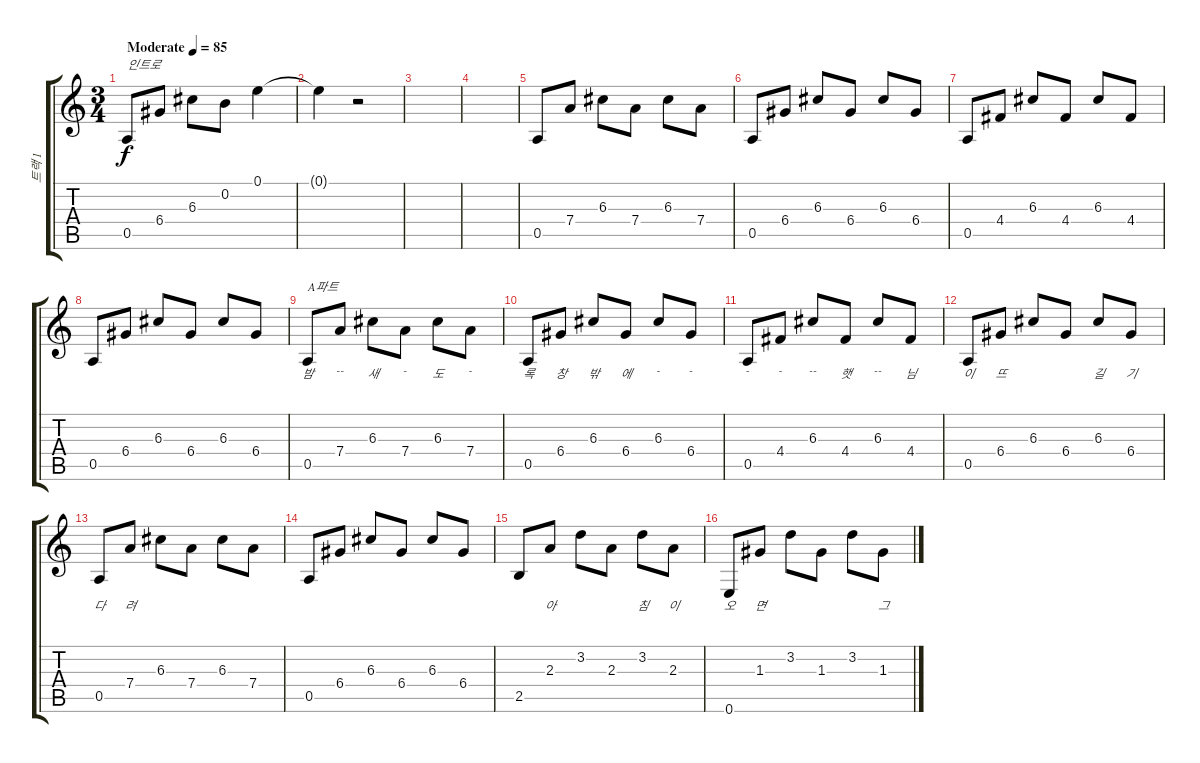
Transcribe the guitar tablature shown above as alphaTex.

\track ("트랙 1" "트랙 1") {instrument acousticguitarsteel}
\staff {score tabs}
\tuning (E4 B3 G3 D3 A2 E2) {hide}
\ts (3 4)
\tempo (85 "Moderate")
\clef g2
\ks c
0.5.8{txt "인트로" dy f instrument acousticguitarsteel} 6.4.8 6.3.8 0.2.8 0.1.4 |
0.1{t}.4 r.2 |
|
|
0.5.8 7.4.8 6.3.8 7.4.8 6.3.8 7.4.8 |
0.5.8 6.4.8 6.3.8 6.4.8 6.3.8 6.4.8 |
0.5.8 4.4.8 6.3.8 4.4.8 6.3.8 4.4.8 |
0.5.8 6.4.8 6.3.8 6.4.8 6.3.8 6.4.8 |
0.5.8{txt "A파트" lyrics (0 "밤") lyrics (1 "") lyrics (2 "") lyrics (3 "") lyrics (4 "")} 7.4.8{lyrics (0 "--") lyrics (1 "") lyrics (2 "") lyrics (3 "") lyrics (4 "")} 6.3.8{lyrics (0 "새") lyrics (1 "") lyrics (2 "") lyrics (3 "") lyrics (4 "")} 7.4.8{lyrics (0 "-") lyrics (1 "") lyrics (2 "") lyrics (3 "") lyrics (4 "")} 6.3.8{lyrics (0 "도") lyrics (1 "") lyrics (2 "") lyrics (3 "") lyrics (4 "")} 7.4.8{lyrics (0 "-") lyrics (1 "") lyrics (2 "") lyrics (3 "") lyrics (4 "")} |
0.5.8{lyrics (0 "록") lyrics (1 "") lyrics (2 "") lyrics (3 "") lyrics (4 "")} 6.4.8{lyrics (0 "창") lyrics (1 "") lyrics (2 "") lyrics (3 "") lyrics (4 "")} 6.3.8{lyrics (0 "밖") lyrics (1 "") lyrics (2 "") lyrics (3 "") lyrics (4 "")} 6.4.8{lyrics (0 "에") lyrics (1 "") lyrics (2 "") lyrics (3 "") lyrics (4 "")} 6.3.8{lyrics (0 "-") lyrics (1 "") lyrics (2 "") lyrics (3 "") lyrics (4 "")} 6.4.8{lyrics (0 "-") lyrics (1 "") lyrics (2 "") lyrics (3 "") lyrics (4 "")} |
0.5.8{lyrics (0 "-") lyrics (1 "") lyrics (2 "") lyrics (3 "") lyrics (4 "")} 4.4.8{lyrics (0 "-") lyrics (1 "") lyrics (2 "") lyrics (3 "") lyrics (4 "")} 6.3.8{lyrics (0 "--") lyrics (1 "") lyrics (2 "") lyrics (3 "") lyrics (4 "")} 4.4.8{lyrics (0 "햇") lyrics (1 "") lyrics (2 "") lyrics (3 "") lyrics (4 "")} 6.3.8{lyrics (0 "--") lyrics (1 "") lyrics (2 "") lyrics (3 "") lyrics (4 "")} 4.4.8{lyrics (0 "님") lyrics (1 "") lyrics (2 "") lyrics (3 "") lyrics (4 "")} |
0.5.8{lyrics (0 "이") lyrics (1 "") lyrics (2 "") lyrics (3 "") lyrics (4 "")} 6.4.8{lyrics (0 "뜨") lyrics (1 "") lyrics (2 "") lyrics (3 "") lyrics (4 "")} 6.3.8{lyrics (0 "") lyrics (1 "") lyrics (2 "") lyrics (3 "") lyrics (4 "")} 6.4.8{lyrics (0 "") lyrics (1 "") lyrics (2 "") lyrics (3 "") lyrics (4 "")} 6.3.8{lyrics (0 "길") lyrics (1 "") lyrics (2 "") lyrics (3 "") lyrics (4 "")} 6.4.8{lyrics (0 "기") lyrics (1 "") lyrics (2 "") lyrics (3 "") lyrics (4 "")} |
0.5.8{lyrics (0 "다") lyrics (1 "") lyrics (2 "") lyrics (3 "") lyrics (4 "")} 7.4.8{lyrics (0 "려") lyrics (1 "") lyrics (2 "") lyrics (3 "") lyrics (4 "")} 6.3.8{lyrics (0 "") lyrics (1 "") lyrics (2 "") lyrics (3 "") lyrics (4 "")} 7.4.8{lyrics (0 "") lyrics (1 "") lyrics (2 "") lyrics (3 "") lyrics (4 "")} 6.3.8{lyrics (0 "") lyrics (1 "") lyrics (2 "") lyrics (3 "") lyrics (4 "")} 7.4.8{lyrics (0 "") lyrics (1 "") lyrics (2 "") lyrics (3 "") lyrics (4 "")} |
0.5.8{lyrics (0 "") lyrics (1 "") lyrics (2 "") lyrics (3 "") lyrics (4 "")} 6.4.8{lyrics (0 "") lyrics (1 "") lyrics (2 "") lyrics (3 "") lyrics (4 "")} 6.3.8{lyrics (0 "") lyrics (1 "") lyrics (2 "") lyrics (3 "") lyrics (4 "")} 6.4.8{lyrics (0 "") lyrics (1 "") lyrics (2 "") lyrics (3 "") lyrics (4 "")} 6.3.8{lyrics (0 "") lyrics (1 "") lyrics (2 "") lyrics (3 "") lyrics (4 "")} 6.4.8{lyrics (0 "") lyrics (1 "") lyrics (2 "") lyrics (3 "") lyrics (4 "")} |
2.5.8{lyrics (0 "") lyrics (1 "") lyrics (2 "") lyrics (3 "") lyrics (4 "")} 2.3.8{lyrics (0 "아") lyrics (1 "") lyrics (2 "") lyrics (3 "") lyrics (4 "")} 3.2.8{lyrics (0 "") lyrics (1 "") lyrics (2 "") lyrics (3 "") lyrics (4 "")} 2.3.8{lyrics (0 "") lyrics (1 "") lyrics (2 "") lyrics (3 "") lyrics (4 "")} 3.2.8{lyrics (0 "침") lyrics (1 "") lyrics (2 "") lyrics (3 "") lyrics (4 "")} 2.3.8{lyrics (0 "이") lyrics (1 "") lyrics (2 "") lyrics (3 "") lyrics (4 "")} |
0.6.8{lyrics (0 "오") lyrics (1 "") lyrics (2 "") lyrics (3 "") lyrics (4 "")} 1.3.8{lyrics (0 "면") lyrics (1 "") lyrics (2 "") lyrics (3 "") lyrics (4 "")} 3.2.8{lyrics (0 "") lyrics (1 "") lyrics (2 "") lyrics (3 "") lyrics (4 "")} 1.3.8{lyrics (0 "") lyrics (1 "") lyrics (2 "") lyrics (3 "") lyrics (4 "")} 3.2.8{lyrics (0 "") lyrics (1 "") lyrics (2 "") lyrics (3 "") lyrics (4 "")} 1.3.8{lyrics (0 "그") lyrics (1 "") lyrics (2 "") lyrics (3 "") lyrics (4 "")}
